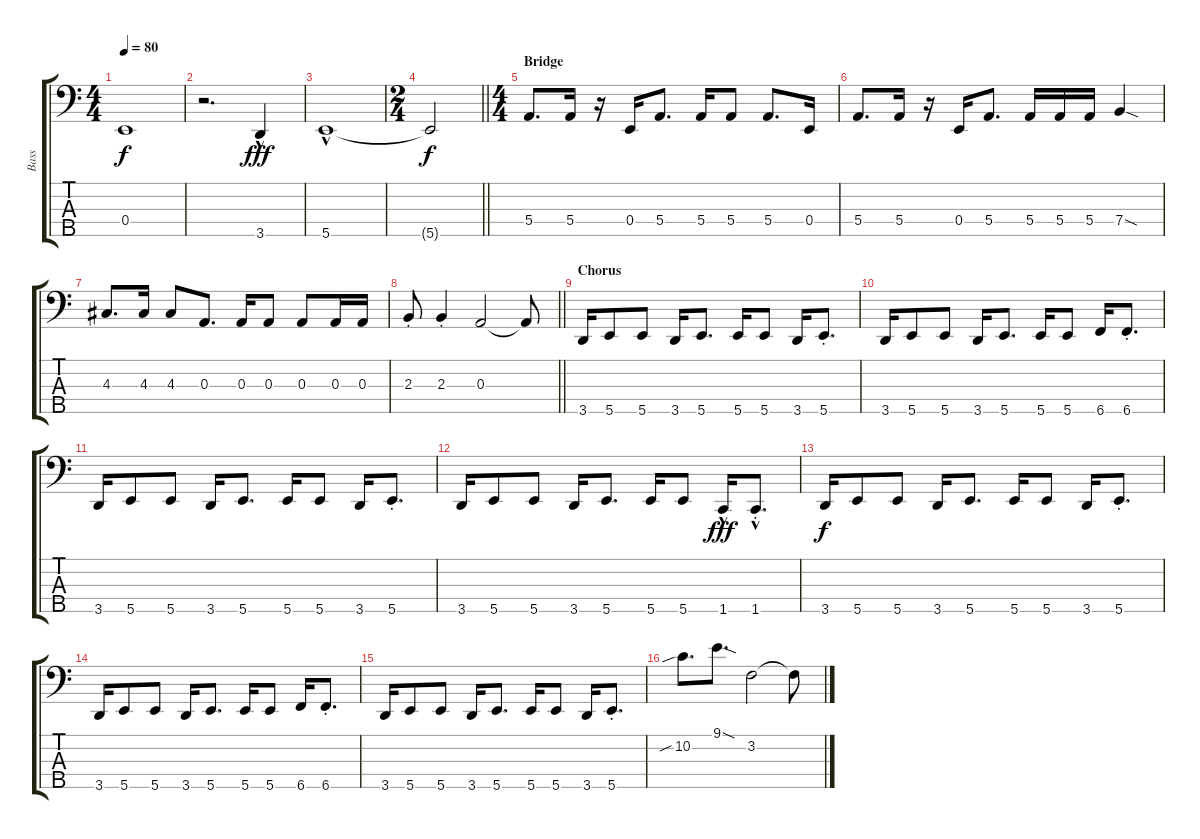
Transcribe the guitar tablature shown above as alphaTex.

\track ("Bass" "Bass") {instrument electricbassfinger}
\staff {score tabs}
\tuning (G2 D2 A1 E1 B0) {hide}
\ts (4 4)
\tempo 80
\clef f4
\ks c
0.4{t}.1{dy f} |
r.2{d} 3.5{hac}.4{dy fff} |
5.5{hac}.1 |
\ts (2 4)
\barLineRight lightlight
5.5{t}.2{dy f} |
\ts (4 4)
\section ("" "Bridge")
5.4.8{d} 5.4.16 r.16 0.4.16 5.4.8{d} 5.4.16 5.4.8 5.4.8{d} 0.4.16 |
5.4.8{d} 5.4.16 r.16 0.4.16 5.4.8{d} 5.4.16 5.4.16 5.4.16 7.4{sod}.4 |
4.3.8{d} 4.3.16 4.3.8 0.3.8{d} 0.3.16 0.3.8 0.3.8 0.3.16 0.3.16 |
\barLineRight lightlight
2.3{st}.8 2.3{st}.4 0.3.2 0.3{t}.8 |
\section ("" "Chorus")
3.5.16 5.5.8 5.5.8 3.5.16 5.5.8{d} 5.5.16 5.5.8 3.5.16 5.5{st}.8{d} |
3.5.16 5.5.8 5.5.8 3.5.16 5.5.8{d} 5.5.16 5.5.8 6.5.16 6.5{st}.8{d} |
3.5.16 5.5.8 5.5.8 3.5.16 5.5.8{d} 5.5.16 5.5.8 3.5.16 5.5{st}.8{d} |
3.5.16 5.5.8 5.5.8 3.5.16 5.5.8{d} 5.5.16 5.5.8 1.5{hac}.16{dy fff} 1.5{hac st}.8{d} |
3.5.16{dy f} 5.5.8 5.5.8 3.5.16 5.5.8{d} 5.5.16 5.5.8 3.5.16 5.5{st}.8{d} |
3.5.16 5.5.8 5.5.8 3.5.16 5.5.8{d} 5.5.16 5.5.8 6.5.16 6.5{st}.8{d} |
3.5.16 5.5.8 5.5.8 3.5.16 5.5.8{d} 5.5.16 5.5.8 3.5.16 5.5{st}.8{d} |
10.2{sib}.8{d} 9.1{sod}.8{d} 3.2.2 3.2{t}.8
